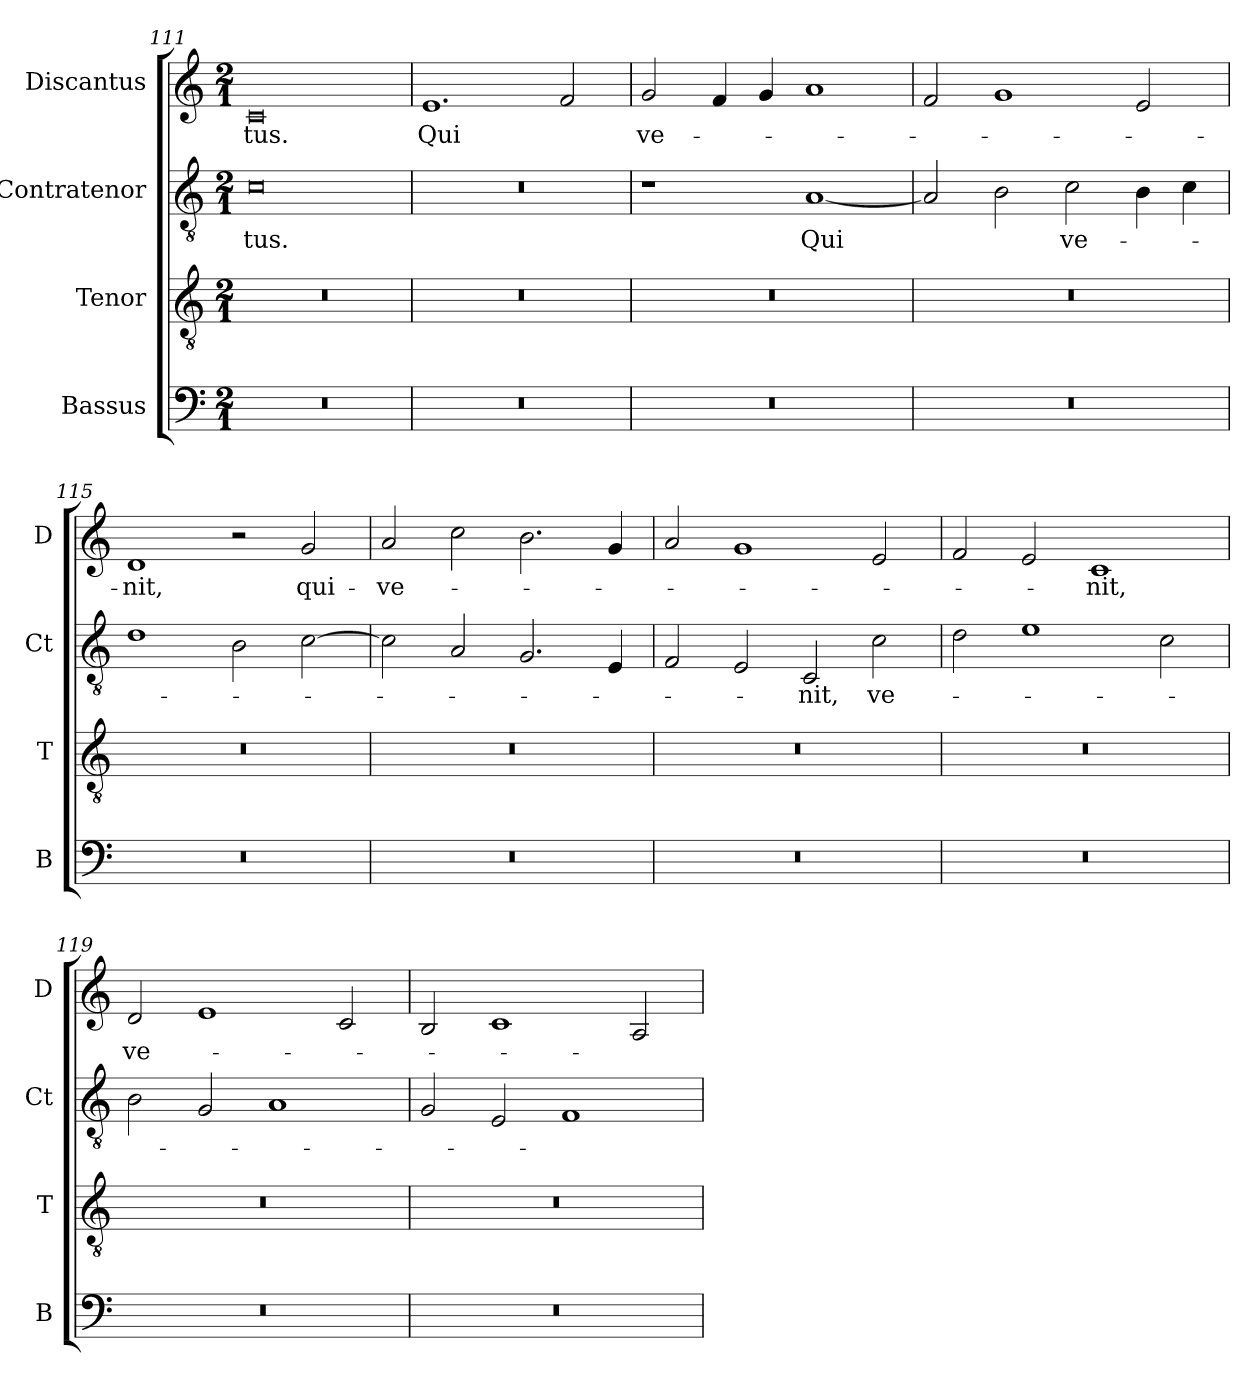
**kern	**kern	**kern	**text	**kern	**text
*part4	*part3	*part2	*part2	*part1	*part1
*staff4	*staff3	*staff2	*staff2	*staff1	*staff1
*I"Bassus	*I"Tenor	*I"Contratenor	*	*I"Discantus	*
*I'B	*I'T	*I'Ct	*	*I'D	*
*clefF4	*clefGv2	*clefGv2	*	*clefG2	*
*k[]	*k[]	*k[]	*	*k[]	*
*M2/1	*M2/1	*M2/1	*	*M2/1	*
=111	=111	=111	=111	=111	=111
0r	0r	0c	-tus.	0c	-tus.
=112	=112	=112	=112	=112	=112
0r	0r	0r	.	1.e	Qui
.	.	.	.	2f/	.
=113	=113	=113	=113	=113	=113
0r	0r	1r	.	2g/	ve-
.	.	.	.	4f/	.
.	.	.	.	4g/	.
.	.	[1A	Qui	1a	.
=114	=114	=114	=114	=114	=114
0r	0r	2A/]	.	2f/	.
.	.	2B\	.	1g	.
.	.	2c\	ve-	.	.
.	.	4B\	.	2e/	.
.	.	4c\	.	.	.
=115	=115	=115	=115	=115	=115
0r	0r	1d	.	1d	-nit,
.	.	2B\	.	2r	.
.	.	[2c\	.	2g/	qui-
=116	=116	=116	=116	=116	=116
0r	0r	2c\]	.	2a/	-ve-
.	.	2A/	.	2cc\	.
.	.	2.G/	.	2.b\	.
.	.	4E/	.	4g/	.
=117	=117	=117	=117	=117	=117
0r	0r	2F/	.	2a/	.
.	.	2E/	.	1g	.
.	.	2C/	-nit,	.	.
.	.	2c\	ve-	2e/	.
=118	=118	=118	=118	=118	=118
0r	0r	2d\	.	2f/	.
.	.	1e	.	2e/	.
.	.	.	.	1c	-nit,
.	.	2c\	.	.	.
=119	=119	=119	=119	=119	=119
0r	0r	2B\	.	2d/	ve-
.	.	2G/	.	1e	.
.	.	1A	.	.	.
.	.	.	.	2c/	.
=120	=120	=120	=120	=120	=120
0r	0r	2G/	.	2B/	.
.	.	2E/	.	1c	.
.	.	1F	.	.	.
.	.	.	.	2A/	.
=	=	=	=	=	=
*-	*-	*-	*-	*-	*-
